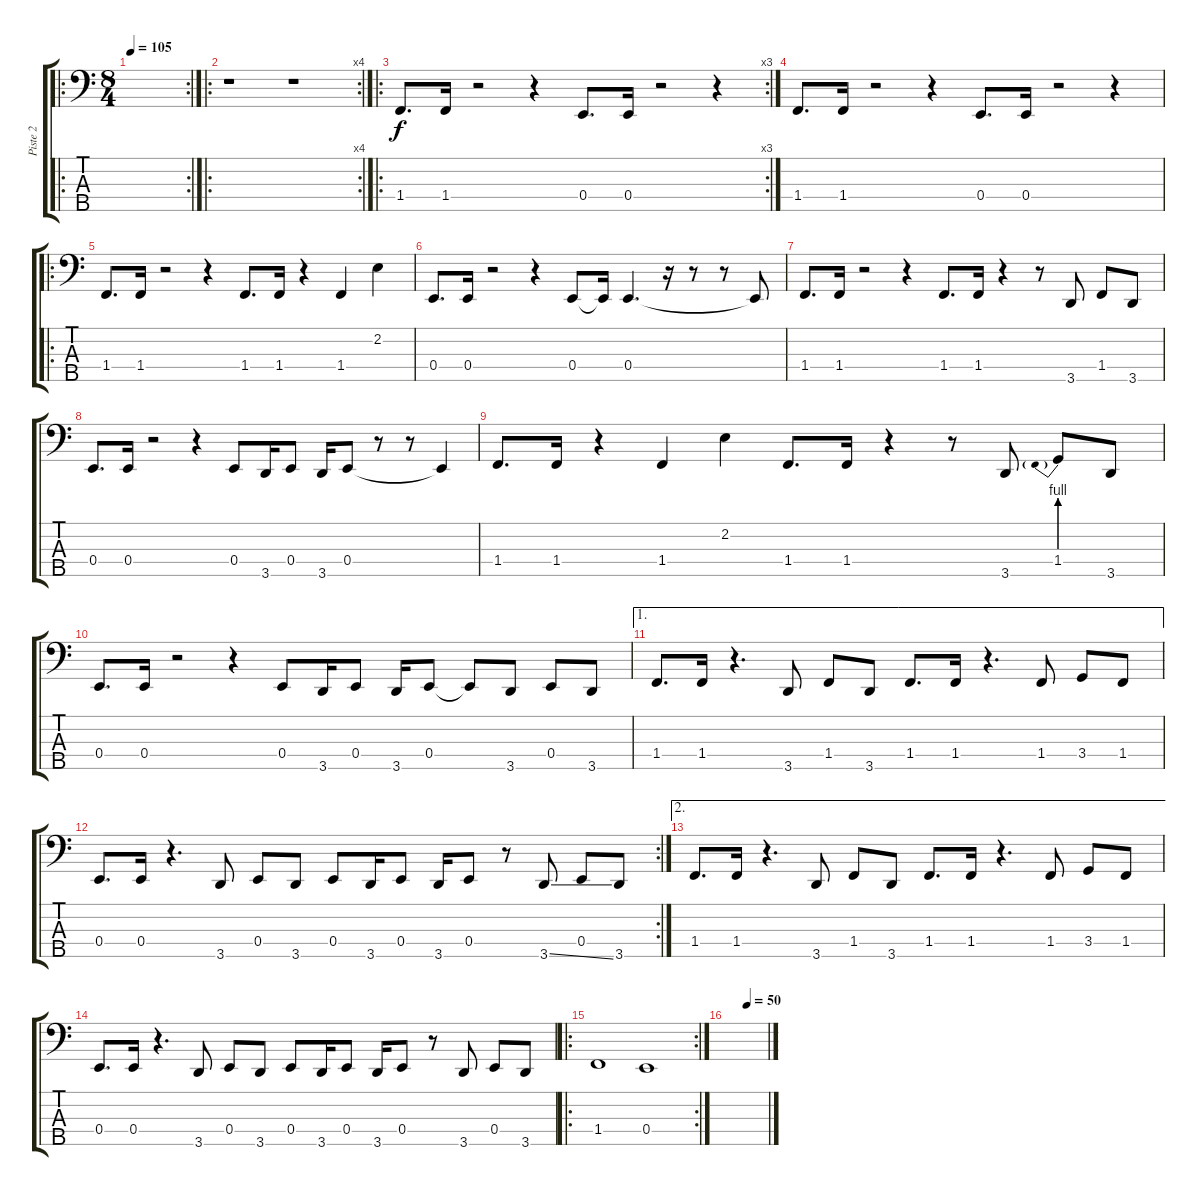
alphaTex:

\track ("Piste 2" "Piste 2") {instrument slapbass2}
\staff {score tabs}
\tuning (G2 D2 A1 E1 B0) {hide}
\ro
\rc 2
\ts (8 4)
\tempo 105
\clef f4
\ks c
|
\ro
\rc 4
r.1 r.1 |
\ro
\rc 3
1.4.8{d} 1.4.16 r.2 r.4 0.4.8{d} 0.4.16 r.2 r.4 |
1.4.8{d} 1.4.16 r.2 r.4 0.4.8{d} 0.4.16 r.2 r.4 |
\ro
1.4.8{d} 1.4.16 r.2 r.4 1.4.8{d} 1.4.16 r.4 1.4.4 2.2.4 |
0.4.8{d} 0.4.16 r.2 r.4 0.4.8 0.4{t}.16 0.4.4{d} r.16 r.8 r.8 0.4{t}.8 |
1.4.8{d} 1.4.16 r.2 r.4 1.4.8{d} 1.4.16 r.4 r.8 3.5.8 1.4.8 3.5.8 |
0.4.8{d} 0.4.16 r.2 r.4 0.4.8 3.5.16 0.4.8 3.5.16 0.4.8 r.8 r.8 0.4{t}.4 |
1.4.8{d} 1.4.16 r.4 1.4.4 2.2.4 1.4.8{d} 1.4.16 r.4 r.8 3.5.8 1.4{be (prebend 0 4 60 4)}.8 3.5.8 |
0.4.8{d} 0.4.16 r.2 r.4 0.4.8 3.5.16 0.4.8 3.5.16 0.4.8 0.4{t}.8 3.5.8 0.4.8 3.5.8 |
\ae 1
1.4.8{d} 1.4.16 r.4{d} 3.5.8 1.4.8 3.5.8 1.4.8{d} 1.4.16 r.4{d} 1.4.8 3.4.8 1.4.8 |
\rc 2
0.4.8{d} 0.4.16 r.4{d} 3.5.8 0.4.8 3.5.8 0.4.8 3.5.16 0.4.8 3.5.16 0.4.8 r.8 3.5{ss}.8 0.4.8 3.5.8 |
\ae 2
1.4.8{d} 1.4.16 r.4{d} 3.5.8 1.4.8 3.5.8 1.4.8{d} 1.4.16 r.4{d} 1.4.8 3.4.8 1.4.8 |
0.4.8{d} 0.4.16 r.4{d} 3.5.8 0.4.8 3.5.8 0.4.8 3.5.16 0.4.8 3.5.16 0.4.8 r.8 3.5.8 0.4.8 3.5.8 |
\ro
\rc 2
1.4.1 0.4.1 |
\tempo (50 0.5)
